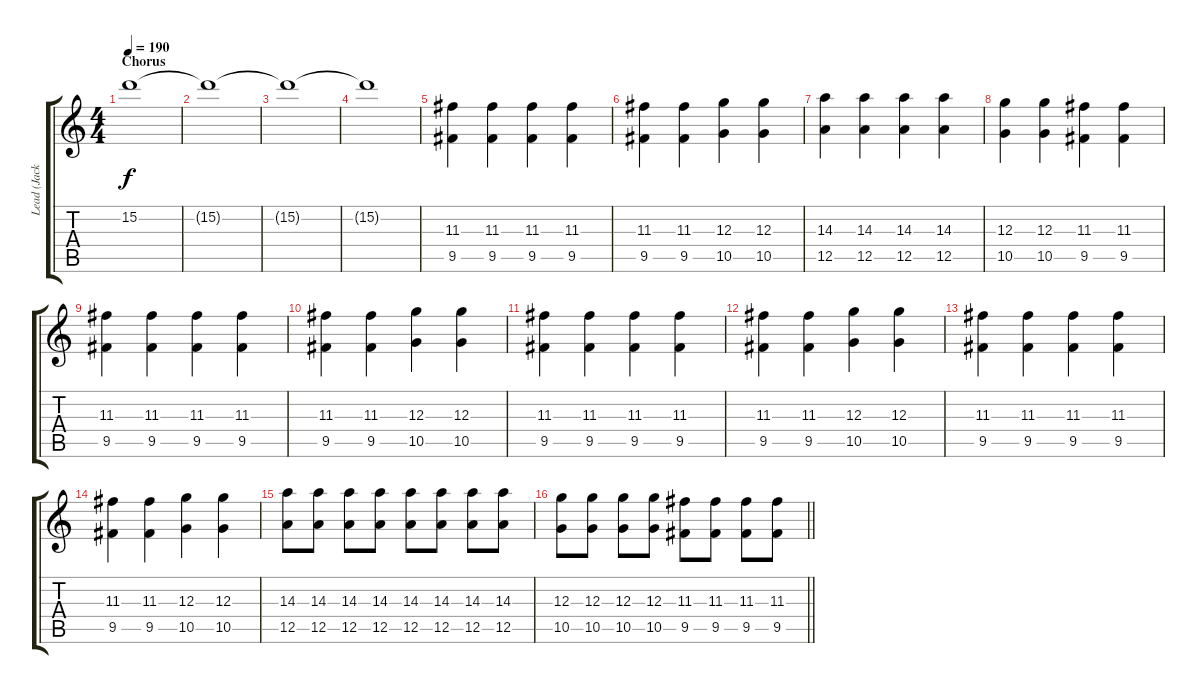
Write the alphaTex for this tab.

\track ("Lead (Jack)" "Lead (Jack") {instrument distortionguitar}
\staff {score tabs}
\tuning (E4 B3 G3 D3 A2 D2) {hide}
\ts (4 4)
\section ("" "Chorus")
\tempo 190
\clef g2
\ks c
15.2.1{dy f} |
15.2{t}.1 |
15.2{t}.1 |
15.2{t}.1 |
(11.3 9.5).4 (11.3 9.5).4 (11.3 9.5).4 (11.3 9.5).4 |
(11.3 9.5).4 (11.3 9.5).4 (12.3 10.5).4 (12.3 10.5).4 |
(14.3 12.5).4 (14.3 12.5).4 (14.3 12.5).4 (14.3 12.5).4 |
(12.3 10.5).4 (12.3 10.5).4 (11.3 9.5).4 (11.3 9.5).4 |
(11.3 9.5).4 (11.3 9.5).4 (11.3 9.5).4 (11.3 9.5).4 |
(11.3 9.5).4 (11.3 9.5).4 (12.3 10.5).4 (12.3 10.5).4 |
(11.3 9.5).4 (11.3 9.5).4 (11.3 9.5).4 (11.3 9.5).4 |
(11.3 9.5).4 (11.3 9.5).4 (12.3 10.5).4 (12.3 10.5).4 |
(11.3 9.5).4 (11.3 9.5).4 (11.3 9.5).4 (11.3 9.5).4 |
(11.3 9.5).4 (11.3 9.5).4 (12.3 10.5).4 (12.3 10.5).4 |
(14.3 12.5).8 (14.3 12.5).8 (14.3 12.5).8 (14.3 12.5).8 (14.3 12.5).8 (14.3 12.5).8 (14.3 12.5).8 (14.3 12.5).8 |
\barLineRight lightlight
(12.3 10.5).8 (12.3 10.5).8 (12.3 10.5).8 (12.3 10.5).8 (11.3 9.5).8 (11.3 9.5).8 (11.3 9.5).8 (11.3 9.5).8
